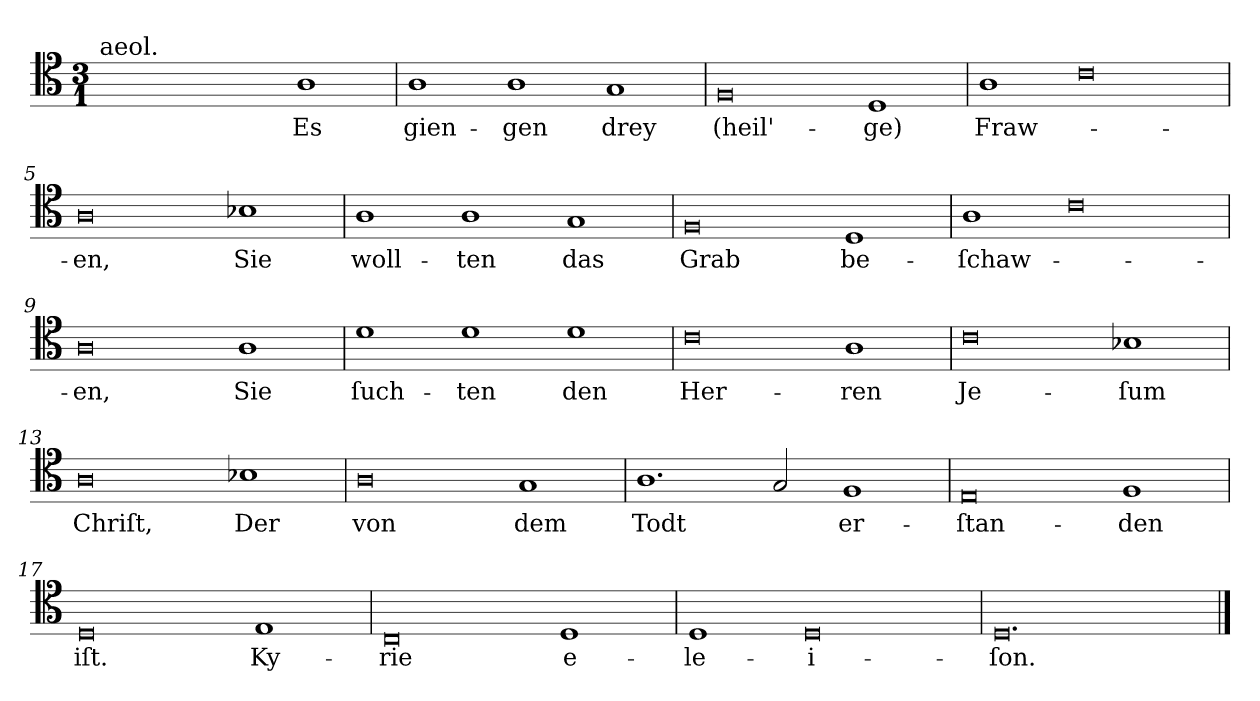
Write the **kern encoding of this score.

**kern	**text
*part1	*part1
*staff1	*staff1
*clefC4	*
*k[]	*
*M3/1	*
=1	=1
!LO:TX:a:t=aeol.	!
1ryy	.
1ryy	.
1A	Es
=2	=2
1A	gien-
1A	-gen
1G	drey
=3	=3
0F	(heil'-
1D	-ge)
=4	=4
1A	Fraw-
0c	.
=5	=5
0A	-en,
1B-X	Sie
=6	=6
1A	woll-
1A	-ten
1G	das
=7	=7
0F	Grab
1D	be-
=8	=8
1A	-ſchaw-
0c	.
=9	=9
0A	-en,
1A	Sie
=10	=10
1d	ſuch-
1d	-ten
1d	den
=11	=11
0c	Her-
1A	-ren
=12	=12
0c	Je-
1B-X	-ſum
=13	=13
0A	Chriſt,
1B-X	Der
=14	=14
0A	von
1G	dem
=15	=15
1.A	Todt
2G	.
1F	er-
=16	=16
0E	-ſtan-
1F	-den
=17	=17
0D	iſt.
1E	Ky-
=18	=18
0C	-rie
1D	e-
=19	=19
1D	-le-
0D	-i-
=20	=20
0.D/	-ſon.
==	==
*-	*-
